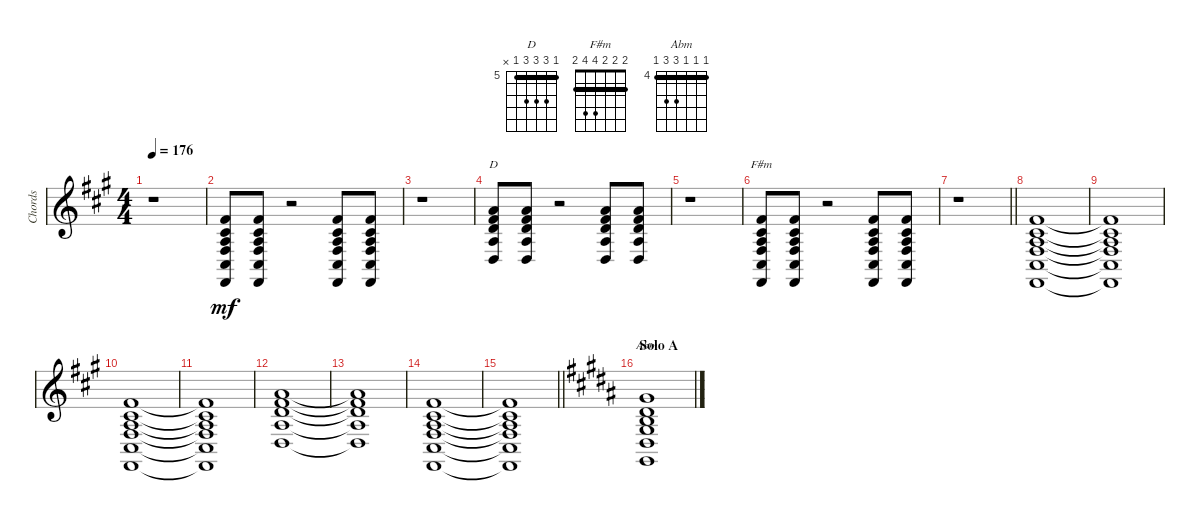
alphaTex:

\track ("Chords" "Chords") {instrument stringensemble1}
\staff {score}
\tuning (E4 B3 G3 D3 A2 E2) {hide}
\chord ("D" 5 7 7 7 5 x) {firstfret 5 barre 5}
\chord ("F#m" 2 2 2 4 4 2) {barre 2}
\chord ("Abm" 4 4 4 6 6 4) {firstfret 4 barre 4}
\ts (4 4)
\tempo 176
\clef g2
\ks f#minor
r.1{dy mf} |
(2.1 2.2 2.3 4.4 4.5 2.6).8 (2.1 2.2 2.3 4.4 4.5 2.6).8 r.2 (2.1 2.2 2.3 4.4 4.5 2.6).8 (2.1 2.2 2.3 4.4 4.5 2.6).8 |
r.1 |
(5.1 7.2 7.3 7.4 5.5).8{ch "D"} (5.1 7.2 7.3 7.4 5.5).8 r.2 (5.1 7.2 7.3 7.4 5.5).8 (5.1 7.2 7.3 7.4 5.5).8 |
r.1 |
(2.1 2.2 2.3 4.4 4.5 2.6).8{ch "F#m"} (2.1 2.2 2.3 4.4 4.5 2.6).8 r.2 (2.1 2.2 2.3 4.4 4.5 2.6).8 (2.1 2.2 2.3 4.4 4.5 2.6).8 |
\barLineRight lightlight
r.1 |
\section ("" "")
(2.1 2.2 2.3 4.4 4.5 2.6).1 |
(2.1{t} 2.2{t} 2.3{t} 4.4{t} 4.5{t} 2.6{t}).1 |
(2.1 2.2 2.3 4.4 4.5 2.6).1 |
(2.1{t} 2.2{t} 2.3{t} 4.4{t} 4.5{t} 2.6{t}).1 |
(5.1 7.2 7.3 7.4 5.5).1 |
(5.1{t} 7.2{t} 7.3{t} 7.4{t} 5.5{t}).1 |
(2.1 2.2 2.3 4.4 4.5 2.6).1 |
\barLineRight lightlight
(2.1{t} 2.2{t} 2.3{t} 4.4{t} 4.5{t} 2.6{t}).1 |
\section ("" "Solo A")
\ks g#minor
(4.1 4.2 4.3 6.4 6.5 4.6).1{ch "Abm"}
